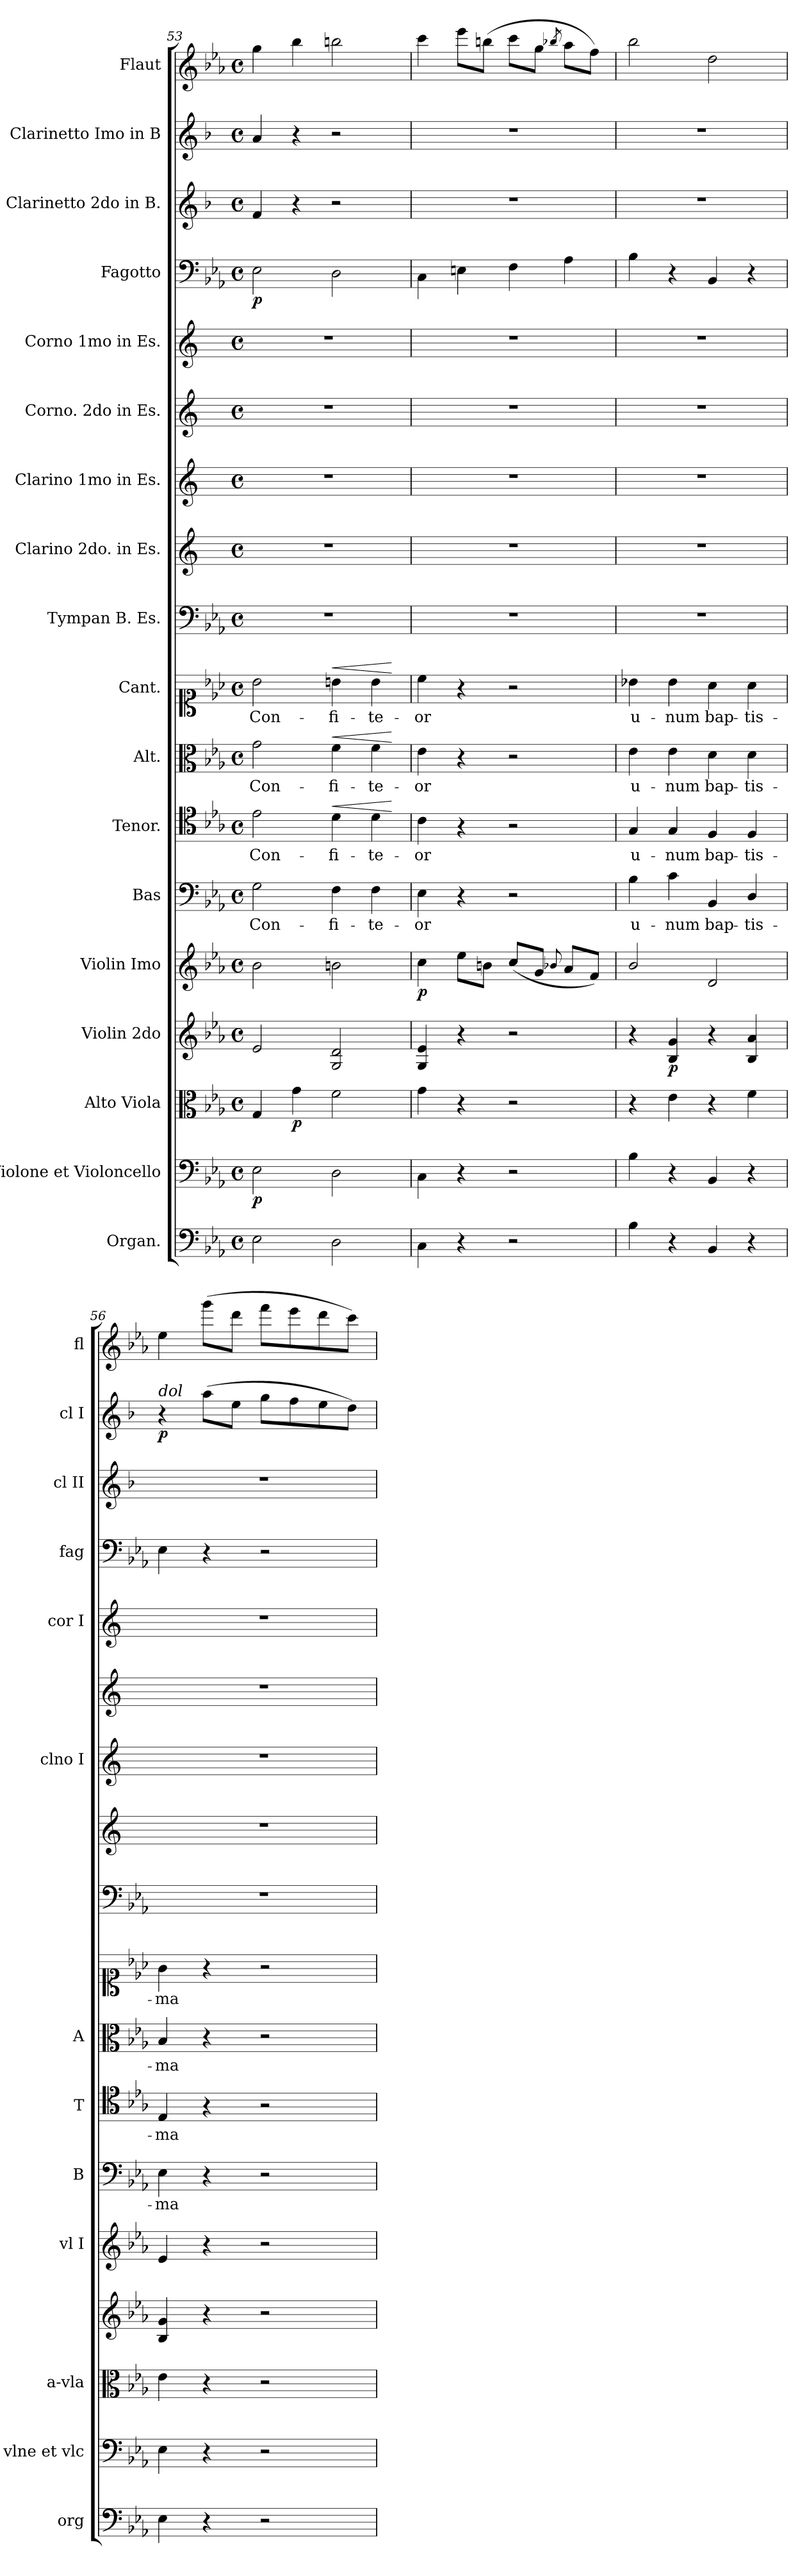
**kern	**kern	**dynam	**kern	**dynam	**kern	**dynam	**kern	**dynam	**kern	**text	**kern	**text	**dynam	**kern	**text	**dynam	**kern	**text	**dynam	**kern	**kern	**kern	**kern	**kern	**kern	**dynam	**kern	**kern	**dynam	**kern
*part18	*part17	*part17	*part16	*part16	*part15	*part15	*part14	*part14	*part13	*part13	*part12	*part12	*part12	*part11	*part11	*part11	*part10	*part10	*part10	*part9	*part8	*part7	*part6	*part5	*part4	*part4	*part3	*part2	*part2	*part1
*staff18	*staff17	*staff17	*staff16	*staff16	*staff15	*staff15	*staff14	*staff14	*staff13	*staff13	*staff12	*staff12	*staff12	*staff11	*staff11	*staff11	*staff10	*staff10	*staff10	*staff9	*staff8	*staff7	*staff6	*staff5	*staff4	*staff4	*staff3	*staff2	*staff2	*staff1
*I"Organ.	*I"Violone et Violoncello	*	*I"Alto Viola	*	*I"Violin 2do	*	*I"Violin Imo	*	*I"Bas	*	*I"Tenor.	*	*	*I"Alt.	*	*	*I"Cant.	*	*	*I"Tympan B. Es.	*I"Clarino 2do. in Es.	*I"Clarino 1mo in Es.	*I"Corno. 2do in Es.	*I"Corno 1mo in Es.	*I"Fagotto	*	*I"Clarinetto 2do in B.	*I"Clarinetto Imo in B	*	*I"Flaut
*I'org	*I'vlne et vlc	*	*I'a-vla	*	*	*	*I'vl I	*	*I'B	*	*I'T	*	*	*I'A	*	*	*	*	*	*	*	*I'clno I	*	*I'cor I	*I'fag	*	*I'cl II	*I'cl I	*	*I'fl
*clefF4	*clefF4	*	*clefC3	*	*clefG2	*	*clefG2	*	*clefF4	*	*clefC4	*	*	*clefC3	*	*	*clefC1	*	*	*clefF4	*clefG2	*clefG2	*clefG2	*clefG2	*clefF4	*	*clefG2	*clefG2	*	*clefG2
*	*	*	*	*	*	*	*	*	*	*	*	*	*	*	*	*	*	*	*	*	*ITrd-2c-3	*ITrd-2c-3	*ITrd5c9	*ITrd5c9	*	*	*ITrd1c2	*ITrd1c2	*	*
*k[b-e-a-]	*k[b-e-a-]	*	*k[b-e-a-]	*	*k[b-e-a-]	*	*k[b-e-a-]	*	*k[b-e-a-]	*	*k[b-e-a-]	*	*	*k[b-e-a-]	*	*	*k[b-e-a-]	*	*	*k[b-e-a-]	*k[b-e-a-]	*k[b-e-a-]	*k[b-e-a-]	*k[b-e-a-]	*k[b-e-a-]	*	*k[b-e-a-]	*k[b-e-a-]	*	*k[b-e-a-]
*E-:	*E-:	*	*E-:	*	*E-:	*	*E-:	*	*E-:	*	*E-:	*	*	*E-:	*	*	*E-:	*	*	*E-:	*E-:	*E-:	*E-:	*E-:	*E-:	*	*E-:	*E-:	*	*E-:
*M4/4	*M4/4	*	*M4/4	*	*M4/4	*	*M4/4	*	*M4/4	*	*M4/4	*	*	*M4/4	*	*	*M4/4	*	*	*M4/4	*M4/4	*M4/4	*M4/4	*M4/4	*M4/4	*	*M4/4	*M4/4	*	*M4/4
*met(c)	*met(c)	*	*met(c)	*	*met(c)	*	*met(c)	*	*met(c)	*	*met(c)	*	*	*met(c)	*	*	*met(c)	*	*	*met(c)	*met(c)	*met(c)	*met(c)	*met(c)	*met(c)	*	*met(c)	*met(c)	*	*met(c)
=53	=53	=53	=53	=53	=53	=53	=53	=53	=53	=53	=53	=53	=53	=53	=53	=53	=53	=53	=53	=53	=53	=53	=53	=53	=53	=53	=53	=53	=53	=53
!	!	!LO:DY:b	!	!	!	!	!	!	!	!	!	!	!	!	!	!	!	!	!	!	!	!	!	!	!	!	!	!	!	!
2E-\	2E-\	p	4G/	.	2e-/	.	2b-\	.	2G\	Con-	2e-\	Con-	.	2g\	Con-	.	2b-\	Con-	.	1r	1r	1r	1r	1r	2E-\	p	4e-/	4g/	.	4gg\
!	!	!	!	!LO:DY:b	!	!	!	!	!	!	!	!	!	!	!	!	!	!	!	!	!	!	!	!	!	!	!	!	!	!
.	.	.	4g\	p	.	.	.	.	.	.	.	.	.	.	.	.	.	.	.	.	.	.	.	.	.	.	4r	4r	.	4bb-\
!	!	!	!	!	!	!	!	!	!	!	!	!	!LO:HP:a	!	!	!LO:HP:a	!	!	!LO:HP:a	!	!	!	!	!	!	!	!	!	!	!
2D\	2D\	.	2f\	.	2G/ 2d/	.	2bn\	.	4F\	-fi-	4d\	-fi-	<	4f\	-fi-	<	4bn\	-fi-	<	.	.	.	.	.	2D\	.	2r	2r	.	2bbn\
.	.	.	.	.	.	.	.	.	4F\	-te-	4d\	-te-	.	4f\	-te-	.	4b\	-te-	.	.	.	.	.	.	.	.	.	.	.	.
.	.	.	.	.	.	.	.	.	.	.	.	.	[	.	.	[	.	.	[	.	.	.	.	.	.	.	.	.	.	.
=54	=54	=54	=54	=54	=54	=54	=54	=54	=54	=54	=54	=54	=54	=54	=54	=54	=54	=54	=54	=54	=54	=54	=54	=54	=54	=54	=54	=54	=54	=54
!	!	!	!	!	!	!	!	!LO:DY:b	!	!	!	!	!	!	!	!	!	!	!	!	!	!	!	!	!	!	!	!	!	!
4C\	4C\	.	4g\	.	4G/ 4e-/	.	4cc\	p	4E-\	-or	4c\	-or	.	4e-\	-or	.	4cc\	-or	.	1r	1r	1r	1r	1r	4C\	.	1r	1r	.	4ccc\
4r	4r	.	4r	.	4r	.	8ee-\L	.	4r	.	4r	.	.	4r	.	.	4r	.	.	.	.	.	.	.	4En\	.	.	.	.	8eee-\L
.	.	.	.	.	.	.	8bn\J	.	.	.	.	.	.	.	.	.	.	.	.	.	.	.	.	.	.	.	.	.	.	(8bbn\J
2r	2r	.	2r	.	2r	.	(8cc/L	.	2r	.	2r	.	.	2r	.	.	2r	.	.	.	.	.	.	.	4F\	.	.	.	.	8ccc\L
.	.	.	.	.	.	.	8g/J	.	.	.	.	.	.	.	.	.	.	.	.	.	.	.	.	.	.	.	.	.	.	8gg\J
.	.	.	.	.	.	.	8qqb-X/	.	.	.	.	.	.	.	.	.	.	.	.	.	.	.	.	.	.	.	.	.	.	8qbb-X/
.	.	.	.	.	.	.	8a-/L	.	.	.	.	.	.	.	.	.	.	.	.	.	.	.	.	.	4A-\	.	.	.	.	8aa-\L
.	.	.	.	.	.	.	8f/J)	.	.	.	.	.	.	.	.	.	.	.	.	.	.	.	.	.	.	.	.	.	.	8ff\J)
=55	=55	=55	=55	=55	=55	=55	=55	=55	=55	=55	=55	=55	=55	=55	=55	=55	=55	=55	=55	=55	=55	=55	=55	=55	=55	=55	=55	=55	=55	=55
4B-\	4B-\	.	4r	.	4r	.	2b-/	.	4B-\	u-	4G/	u-	.	4e-\	u-	.	4b-X\	u-	.	1r	1r	1r	1r	1r	4B-\	.	1r	1r	.	2bb-\
!	!	!	!	!	!	!LO:DY:b	!	!	!	!	!	!	!	!	!	!	!	!	!	!	!	!	!	!	!	!	!	!	!	!
4r	4r	.	4e-\	.	4B-/ 4g/	p	.	.	4c\	-num	4G/	-num	.	4e-\	-num	.	4b-\	-num	.	.	.	.	.	.	4r	.	.	.	.	.
4BB-/	4BB-/	.	4r	.	4r	.	2d/	.	4BB-/	bap-	4F/	bap-	.	4d\	bap-	.	4a-\	bap-	.	.	.	.	.	.	4BB-/	.	.	.	.	2dd\
4r	4r	.	4f\	.	4B-/ 4a-/	.	.	.	4D/	-tis-	4F/	-tis-	.	4d\	-tis-	.	4a-\	-tis-	.	.	.	.	.	.	4r	.	.	.	.	.
=56	=56	=56	=56	=56	=56	=56	=56	=56	=56	=56	=56	=56	=56	=56	=56	=56	=56	=56	=56	=56	=56	=56	=56	=56	=56	=56	=56	=56	=56	=56
!	!	!	!	!	!	!	!	!	!	!	!	!	!	!	!	!	!	!	!	!	!	!	!	!	!	!	!	!LO:TX:a:i:t=dol	!	!
4E-\	4E-\	.	4e-\	.	4B-/ 4g/	.	4e-/	.	4E-\	-ma	4E-/	-ma	.	4B-/	-ma	.	4g\	-ma	.	1r	1r	1r	1r	1r	4E-\	.	1r	4r	p	4ee-\
4r	4r	.	4r	.	4r	.	4r	.	4r	.	4r	.	.	4r	.	.	4r	.	.	.	.	.	.	.	4r	.	.	(8gg\L	.	(8ggg\L
.	.	.	.	.	.	.	.	.	.	.	.	.	.	.	.	.	.	.	.	.	.	.	.	.	.	.	.	8dd\J	.	8ddd\J
2r	2r	.	2r	.	2r	.	2r	.	2r	.	2r	.	.	2r	.	.	2r	.	.	.	.	.	.	.	2r	.	.	8ff\L	.	8fff\L
.	.	.	.	.	.	.	.	.	.	.	.	.	.	.	.	.	.	.	.	.	.	.	.	.	.	.	.	8ee-\	.	8eee-\
.	.	.	.	.	.	.	.	.	.	.	.	.	.	.	.	.	.	.	.	.	.	.	.	.	.	.	.	8dd\	.	8ddd\
.	.	.	.	.	.	.	.	.	.	.	.	.	.	.	.	.	.	.	.	.	.	.	.	.	.	.	.	8cc\J)	.	8ccc\J)
=	=	=	=	=	=	=	=	=	=	=	=	=	=	=	=	=	=	=	=	=	=	=	=	=	=	=	=	=	=	=
*-	*-	*-	*-	*-	*-	*-	*-	*-	*-	*-	*-	*-	*-	*-	*-	*-	*-	*-	*-	*-	*-	*-	*-	*-	*-	*-	*-	*-	*-	*-
